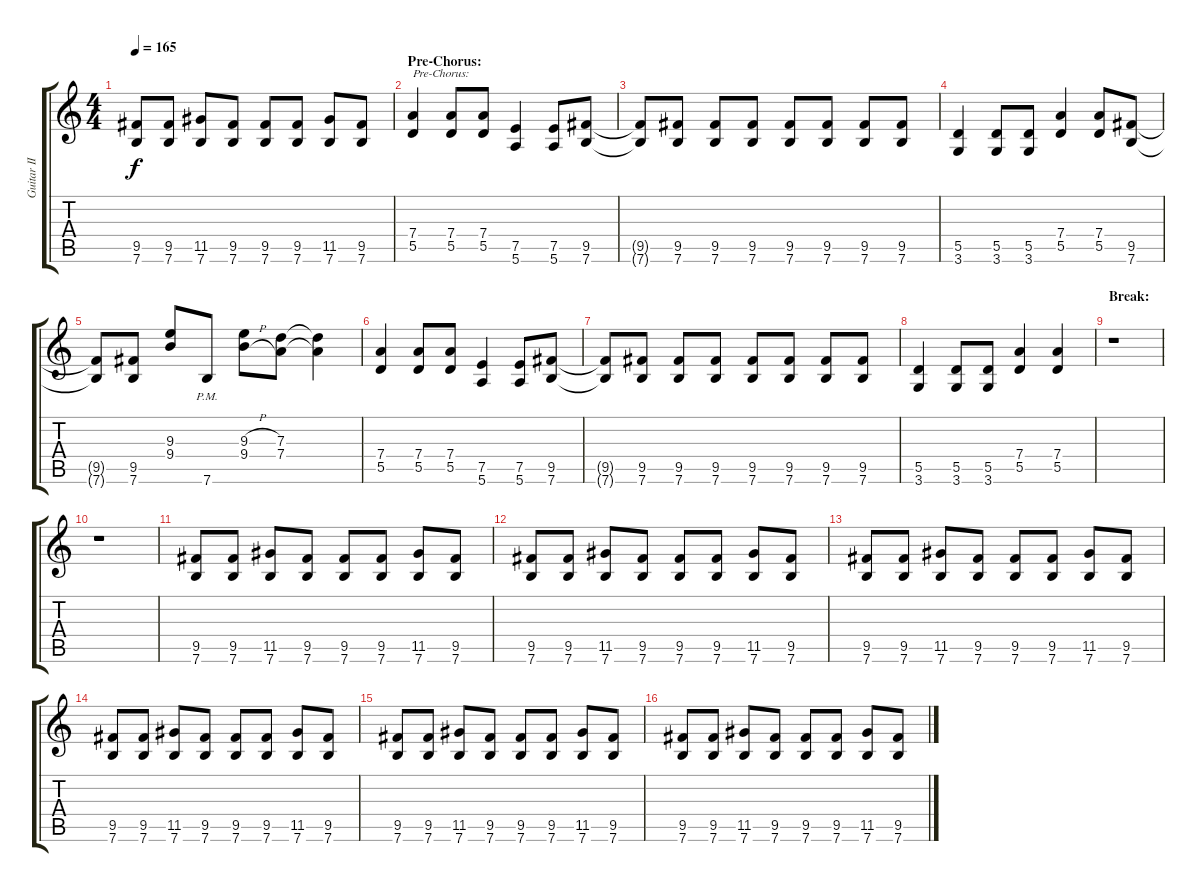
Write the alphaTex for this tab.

\track ("Guitar II" "Guitar II") {instrument distortionguitar}
\staff {score tabs}
\tuning (E4 B3 G3 D3 A2 E2) {hide}
\ts (4 4)
\tempo 165
\clef g2
\ks c
(9.5 7.6).8{dy f} (9.5 7.6).8 (11.5 7.6).8 (9.5 7.6).8 (9.5 7.6).8 (9.5 7.6).8 (11.5 7.6).8 (9.5 7.6).8 |
\section ("" "Pre-Chorus:")
(7.4 5.5).4{txt "Pre-Chorus:"} (7.4 5.5).8 (7.4 5.5).8 (7.5 5.6).4 (7.5 5.6).8 (9.5 7.6).8 |
(9.5{t} 7.6{t}).8 (9.5 7.6).8 (9.5 7.6).8 (9.5 7.6).8 (9.5 7.6).8 (9.5 7.6).8 (9.5 7.6).8 (9.5 7.6).8 |
(5.5 3.6).4 (5.5 3.6).8 (5.5 3.6).8 (7.4 5.5).4 (7.4 5.5).8 (9.5 7.6).8 |
(9.5{t} 7.6{t}).8 (9.5 7.6).8 (9.3 9.4).8 7.6{pm}.8 (9.3{h} 9.4{h}).8 (7.3 7.4).8 (7.3{t} 7.4{t}).4 |
(7.4 5.5).4 (7.4 5.5).8 (7.4 5.5).8 (7.5 5.6).4 (7.5 5.6).8 (9.5 7.6).8 |
(9.5{t} 7.6{t}).8 (9.5 7.6).8 (9.5 7.6).8 (9.5 7.6).8 (9.5 7.6).8 (9.5 7.6).8 (9.5 7.6).8 (9.5 7.6).8 |
(5.5 3.6).4 (5.5 3.6).8 (5.5 3.6).8 (7.4 5.5).4 (7.4 5.5).4 |
\section ("" "Break:")
r.1 |
r.1 |
(9.5 7.6).8 (9.5 7.6).8 (11.5 7.6).8 (9.5 7.6).8 (9.5 7.6).8 (9.5 7.6).8 (11.5 7.6).8 (9.5 7.6).8 |
(9.5 7.6).8 (9.5 7.6).8 (11.5 7.6).8 (9.5 7.6).8 (9.5 7.6).8 (9.5 7.6).8 (11.5 7.6).8 (9.5 7.6).8 |
(9.5 7.6).8 (9.5 7.6).8 (11.5 7.6).8 (9.5 7.6).8 (9.5 7.6).8 (9.5 7.6).8 (11.5 7.6).8 (9.5 7.6).8 |
(9.5 7.6).8 (9.5 7.6).8 (11.5 7.6).8 (9.5 7.6).8 (9.5 7.6).8 (9.5 7.6).8 (11.5 7.6).8 (9.5 7.6).8 |
(9.5 7.6).8 (9.5 7.6).8 (11.5 7.6).8 (9.5 7.6).8 (9.5 7.6).8 (9.5 7.6).8 (11.5 7.6).8 (9.5 7.6).8 |
(9.5 7.6).8 (9.5 7.6).8 (11.5 7.6).8 (9.5 7.6).8 (9.5 7.6).8 (9.5 7.6).8 (11.5 7.6).8 (9.5 7.6).8
